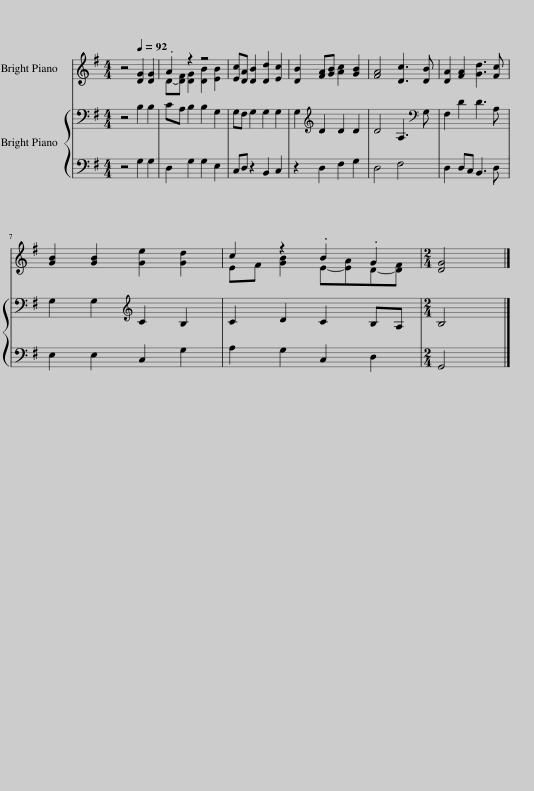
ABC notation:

X:1
%%score ( 1 2 ) { 3 | 4 }
L:1/8
M:4/4
I:linebreak $
K:G
V:1 treble
V:2 treble
V:3 bass
V:4 bass
V:1
 z4[Q:1/4=92] [DG]2 [DG]2 | .A2 z2 z4 | [Ec][DA] [DB]2 [Dd]2 [Ec]2 | [DB]2 [FA][GB] [Ac]2 [GB]2 | [FA]4 [Dc]3 [DB] | %5
 [DA]2 [FA]2 [Gd]3 [Fc] |$ [GB]2 [GB]2 [Ge]2 [Gd]2 | c2 z2 .B2 .G2 |[M:2/4] [DG]4 |] %9
V:2
 x8 | D-[DF] [DG]2 [DB]2 [EB]2 | x8 | x8 | x8 | %5
 x8 |$ x8 | EF [GB]2 E-[EA]D-[DF] |[M:2/4] x4 |] %9
V:3
 z4 B,2 B,2 | CA, B,2 B,2 G,2 | G,F, G,2 G,2 G,2 | G,2[K:treble] D2 D2 D2 | D4 A,3[K:bass] G, | %5
 F,2 D2 D3 A, |$ G,2 G,2[K:treble] C2 B,2 | C2 D2 C2 B,A, |[M:2/4] B,4 |] %9
V:4
 z4 G,2 G,2 | D,2 G,2 G,2 E,2 | C,D, z2 B,,2 C,2 | z2 D,2 F,2 G,2 | D,4 F,4 | %5
 D,2 D,C, B,,3 D, |$ E,2 E,2 C,2 G,2 | A,2 G,2 C,2 D,2 |[M:2/4] G,,4 |] %9
